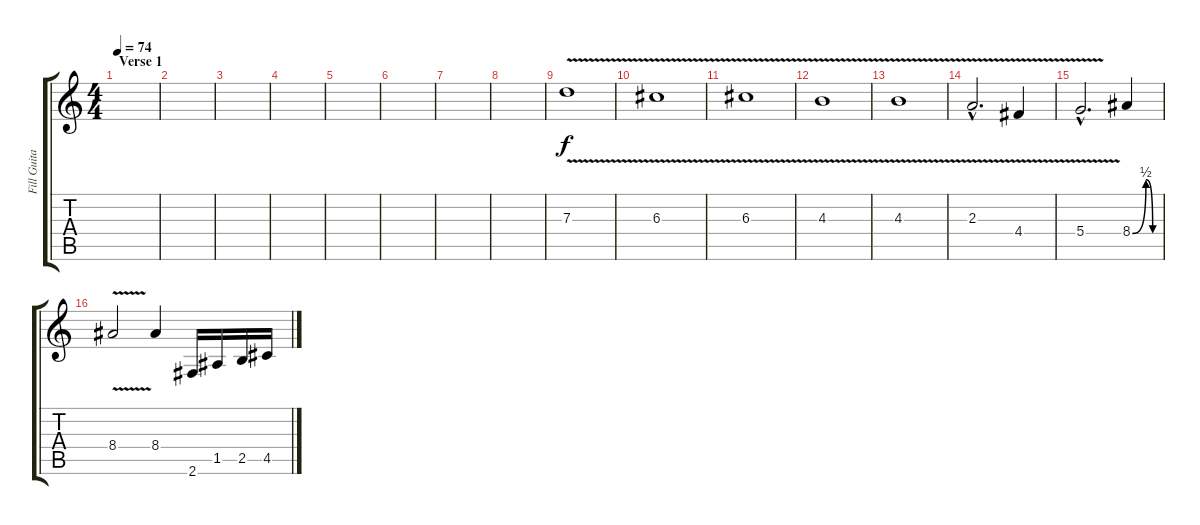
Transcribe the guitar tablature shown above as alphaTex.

\track ("Fill Guitar #1" "Fill Guita") {instrument distortionguitar}
\staff {score tabs}
\tuning (E4 B3 G3 D3 A2 E2) {hide}
\ts (4 4)
\section ("" "Verse 1")
\tempo 74
\clef g2
\ks c
|
|
|
|
|
|
|
|
7.3{v}.1 |
6.3{v}.1 |
6.3{v}.1 |
4.3{v}.1 |
4.3{v}.1 |
2.3{v hac}.2{d} 4.4{v}.4 |
5.4{v hac}.2{d} 8.4{be (custom 0 0 30 2 45 0 60 0)}.4 |
8.4{v}.2 8.4.4 2.6.16 1.5.16 2.5.16 4.5.16
